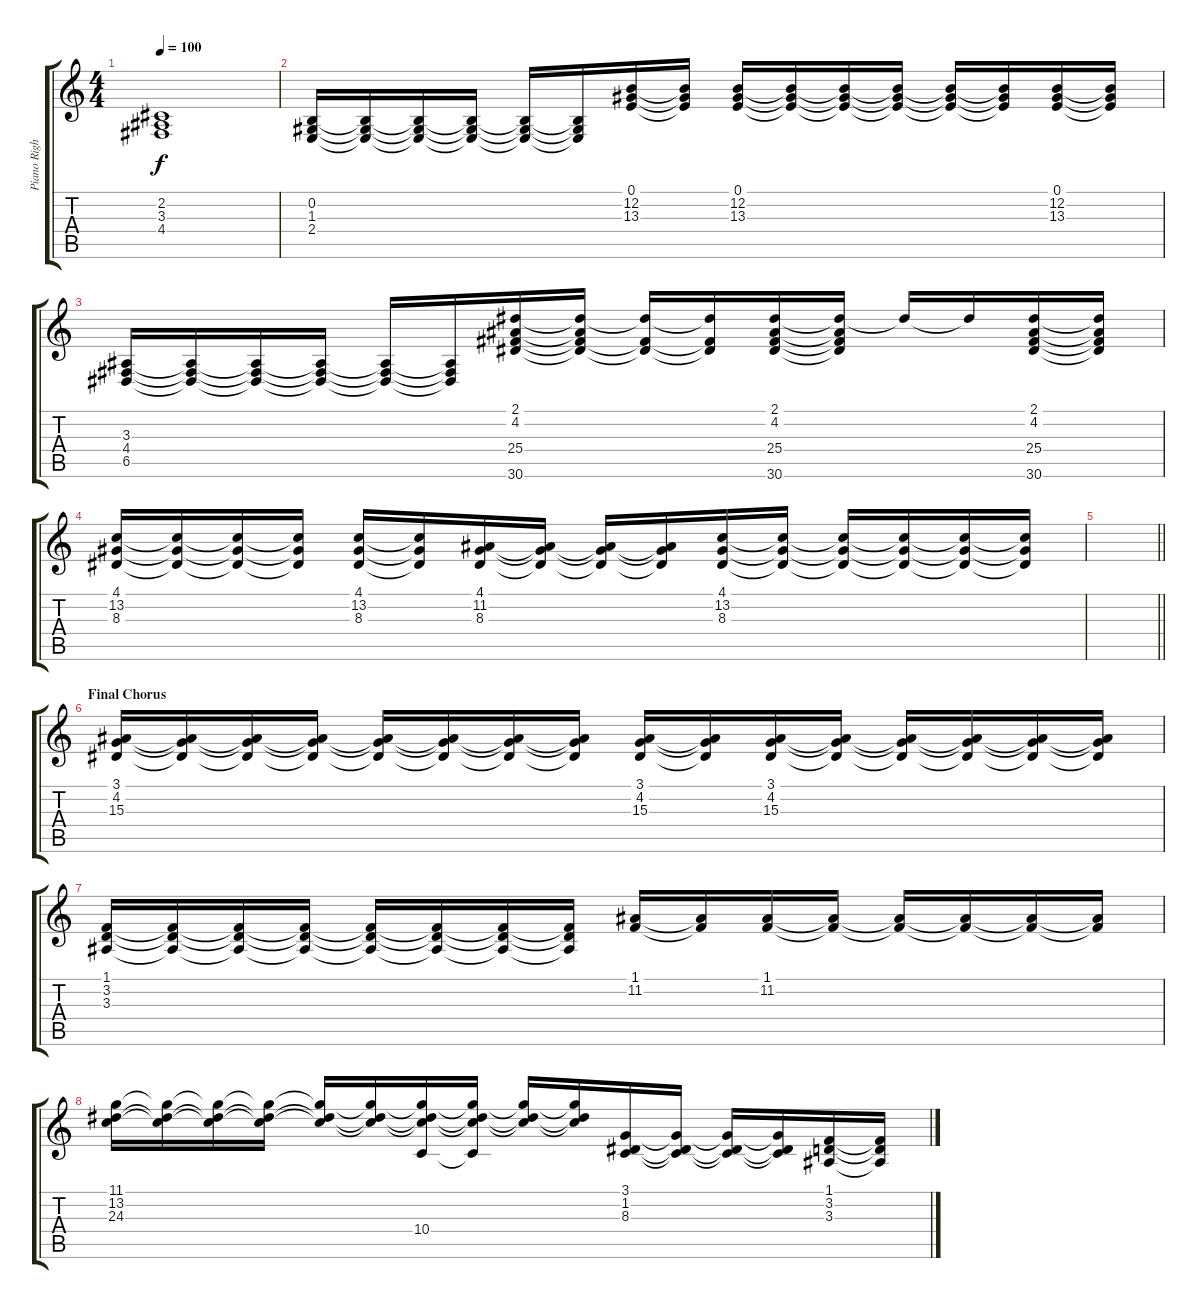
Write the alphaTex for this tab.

\track ("Piano Right Hand" "Piano Righ") {instrument acousticgrandpiano}
\staff {score tabs}
\tuning (E4 B3 G3 D3 A2 E2) {hide}
\ts (4 4)
\tempo 100
\clef g2
\ks c
(2.2 3.3 4.4).1{dy f} |
(0.2 1.3 2.4).16 (0.2{t} 1.3{t} 2.4{t}).16 (0.2{t} 1.3{t} 2.4{t}).16 (0.2{t} 1.3{t} 2.4{t}).16 (0.2{t} 1.3{t} 2.4{t}).16 (0.2{t} 1.3{t} 2.4{t}).16 (0.1 12.2 13.3).16 (0.1{t} 12.2{t} 13.3{t}).16 (0.1 12.2 13.3).16 (0.1{t} 12.2{t} 13.3{t}).16 (0.1{t} 12.2{t} 13.3{t}).16 (0.1{t} 12.2{t} 13.3{t}).16 (0.1{t} 12.2{t} 13.3{t}).16 (0.1{t} 12.2{t} 13.3{t}).16 (0.1 12.2 13.3).16 (0.1{t} 12.2{t} 13.3{t}).16 |
(3.3 4.4 6.5).16 (3.3{t} 4.4{t} 6.5{t}).16 (3.3{t} 4.4{t} 6.5{t}).16 (3.3{t} 4.4{t} 6.5{t}).16 (3.3{t} 4.4{t} 6.5{t}).16 (3.3{t} 4.4{t} 6.5{t}).16 (2.1 4.2 25.4 30.6).16 (2.1{t} 4.2{t} 25.4{t} 30.6{t}).16 (2.1{t} 4.2{t} 25.4{t}).16 (2.1{t} 4.2{t} 25.4{t}).16 (2.1 4.2 25.4 30.6).16 (2.1{t} 4.2{t} 25.4{t} 30.6{t}).16 25.4{t}.16 25.4{t}.16 (2.1 4.2 25.4 30.6).16 (2.1{t} 4.2{t} 25.4{t} 30.6{t}).16 |
(4.1 13.2 8.3).16 (4.1{t} 13.2{t} 8.3{t}).16 (4.1{t} 13.2{t} 8.3{t}).16 (4.1{t} 13.2{t} 8.3{t}).16 (4.1 13.2 8.3).16 (4.1{t} 13.2{t} 8.3{t}).16 (4.1 11.2 8.3).16 (4.1{t} 11.2{t} 8.3{t}).16 (4.1{t} 11.2{t} 8.3{t}).16 (4.1{t} 11.2{t} 8.3{t}).16 (4.1 13.2 8.3).16 (4.1{t} 13.2{t} 8.3{t}).16 (4.1{t} 13.2{t} 8.3{t}).16 (4.1{t} 13.2{t} 8.3{t}).16 (4.1{t} 13.2{t} 8.3{t}).16 (4.1{t} 13.2{t} 8.3{t}).16 |
\barLineRight lightlight
|
\section ("" "Final Chorus")
(3.1 4.2 15.3).16 (3.1{t} 4.2{t} 15.3{t}).16 (3.1{t} 4.2{t} 15.3{t}).16 (3.1{t} 4.2{t} 15.3{t}).16 (3.1{t} 4.2{t} 15.3{t}).16 (3.1{t} 4.2{t} 15.3{t}).16 (3.1{t} 4.2{t} 15.3{t}).16 (3.1{t} 4.2{t} 15.3{t}).16 (3.1 4.2 15.3).16 (3.1{t} 4.2{t} 15.3{t}).16 (3.1 4.2 15.3).16 (3.1{t} 4.2{t} 15.3{t}).16 (3.1{t} 4.2{t} 15.3{t}).16 (3.1{t} 4.2{t} 15.3{t}).16 (3.1{t} 4.2{t} 15.3{t}).16 (3.1{t} 4.2{t} 15.3{t}).16 |
(1.1 3.2 3.3).16 (1.1{t} 3.2{t} 3.3{t}).16 (1.1{t} 3.2{t} 3.3{t}).16 (1.1{t} 3.2{t} 3.3{t}).16 (1.1{t} 3.2{t} 3.3{t}).16 (1.1{t} 3.2{t} 3.3{t}).16 (1.1{t} 3.2{t} 3.3{t}).16 (1.1{t} 3.2{t} 3.3{t}).16 (1.1 11.2).16 (1.1{t} 11.2{t}).16 (1.1 11.2).16 (1.1{t} 11.2{t}).16 (1.1{t} 11.2{t}).16 (1.1{t} 11.2{t}).16 (1.1{t} 11.2{t}).16 (1.1{t} 11.2{t}).16 |
(11.1 13.2 24.3).16 (11.1{t} 13.2{t} 24.3{t}).16 (11.1{t} 13.2{t} 24.3{t}).16 (11.1{t} 13.2{t} 24.3{t}).16 (11.1{t} 13.2{t} 24.3{t}).16 (11.1{t} 13.2{t} 24.3{t}).16 (11.1{t} 13.2{t} 24.3{t} 10.4).16 (11.1{t} 13.2{t} 24.3{t} 10.4{t}).16 (11.1{t} 13.2{t} 24.3{t}).16 (11.1{t} 13.2{t} 24.3{t}).16 (3.1 1.2 8.3).16 (3.1{t} 1.2{t} 8.3{t}).16 (3.1{t} 1.2{t} 8.3{t}).16 (3.1{t} 1.2{t} 8.3{t}).16 (1.1 3.2 3.3).16 (1.1{t} 3.2{t} 3.3{t}).16
